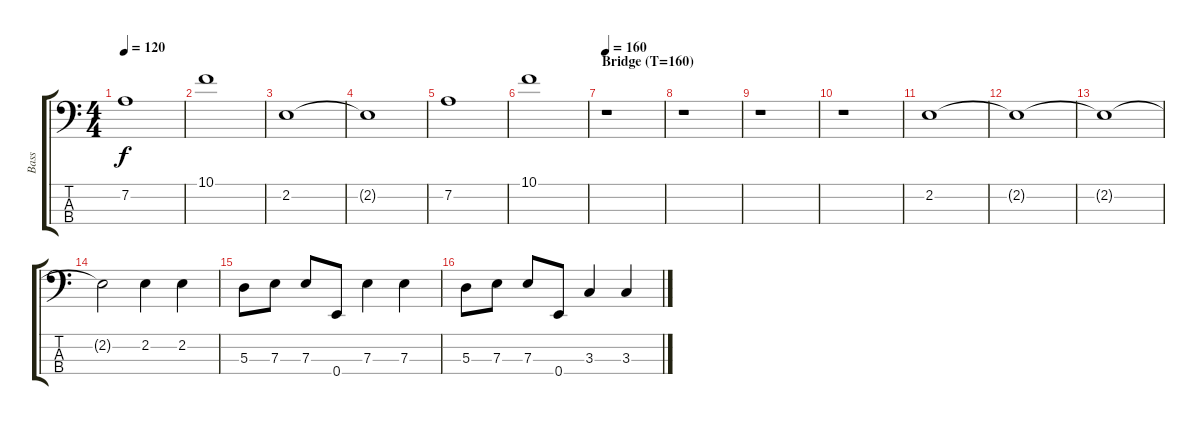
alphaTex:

\track ("Bass" "Bass") {instrument electricbasspick}
\staff {score tabs}
\tuning (G2 D2 A1 E1) {hide}
\ts (4 4)
\tempo 120
\clef f4
\ks c
7.2.1{dy f} |
10.1.1 |
2.2.1 |
2.2{t}.1 |
7.2.1 |
10.1.1 |
\section ("" "Bridge (T=160)")
\tempo 160
r.1 |
r.1 |
r.1 |
r.1 |
2.2.1 |
2.2{t}.1 |
2.2{t}.1 |
2.2{t}.2 2.2.4 2.2.4 |
5.3.8 7.3.8 7.3.8 0.4.8 7.3.4 7.3.4 |
5.3.8 7.3.8 7.3.8 0.4.8 3.3.4 3.3.4
